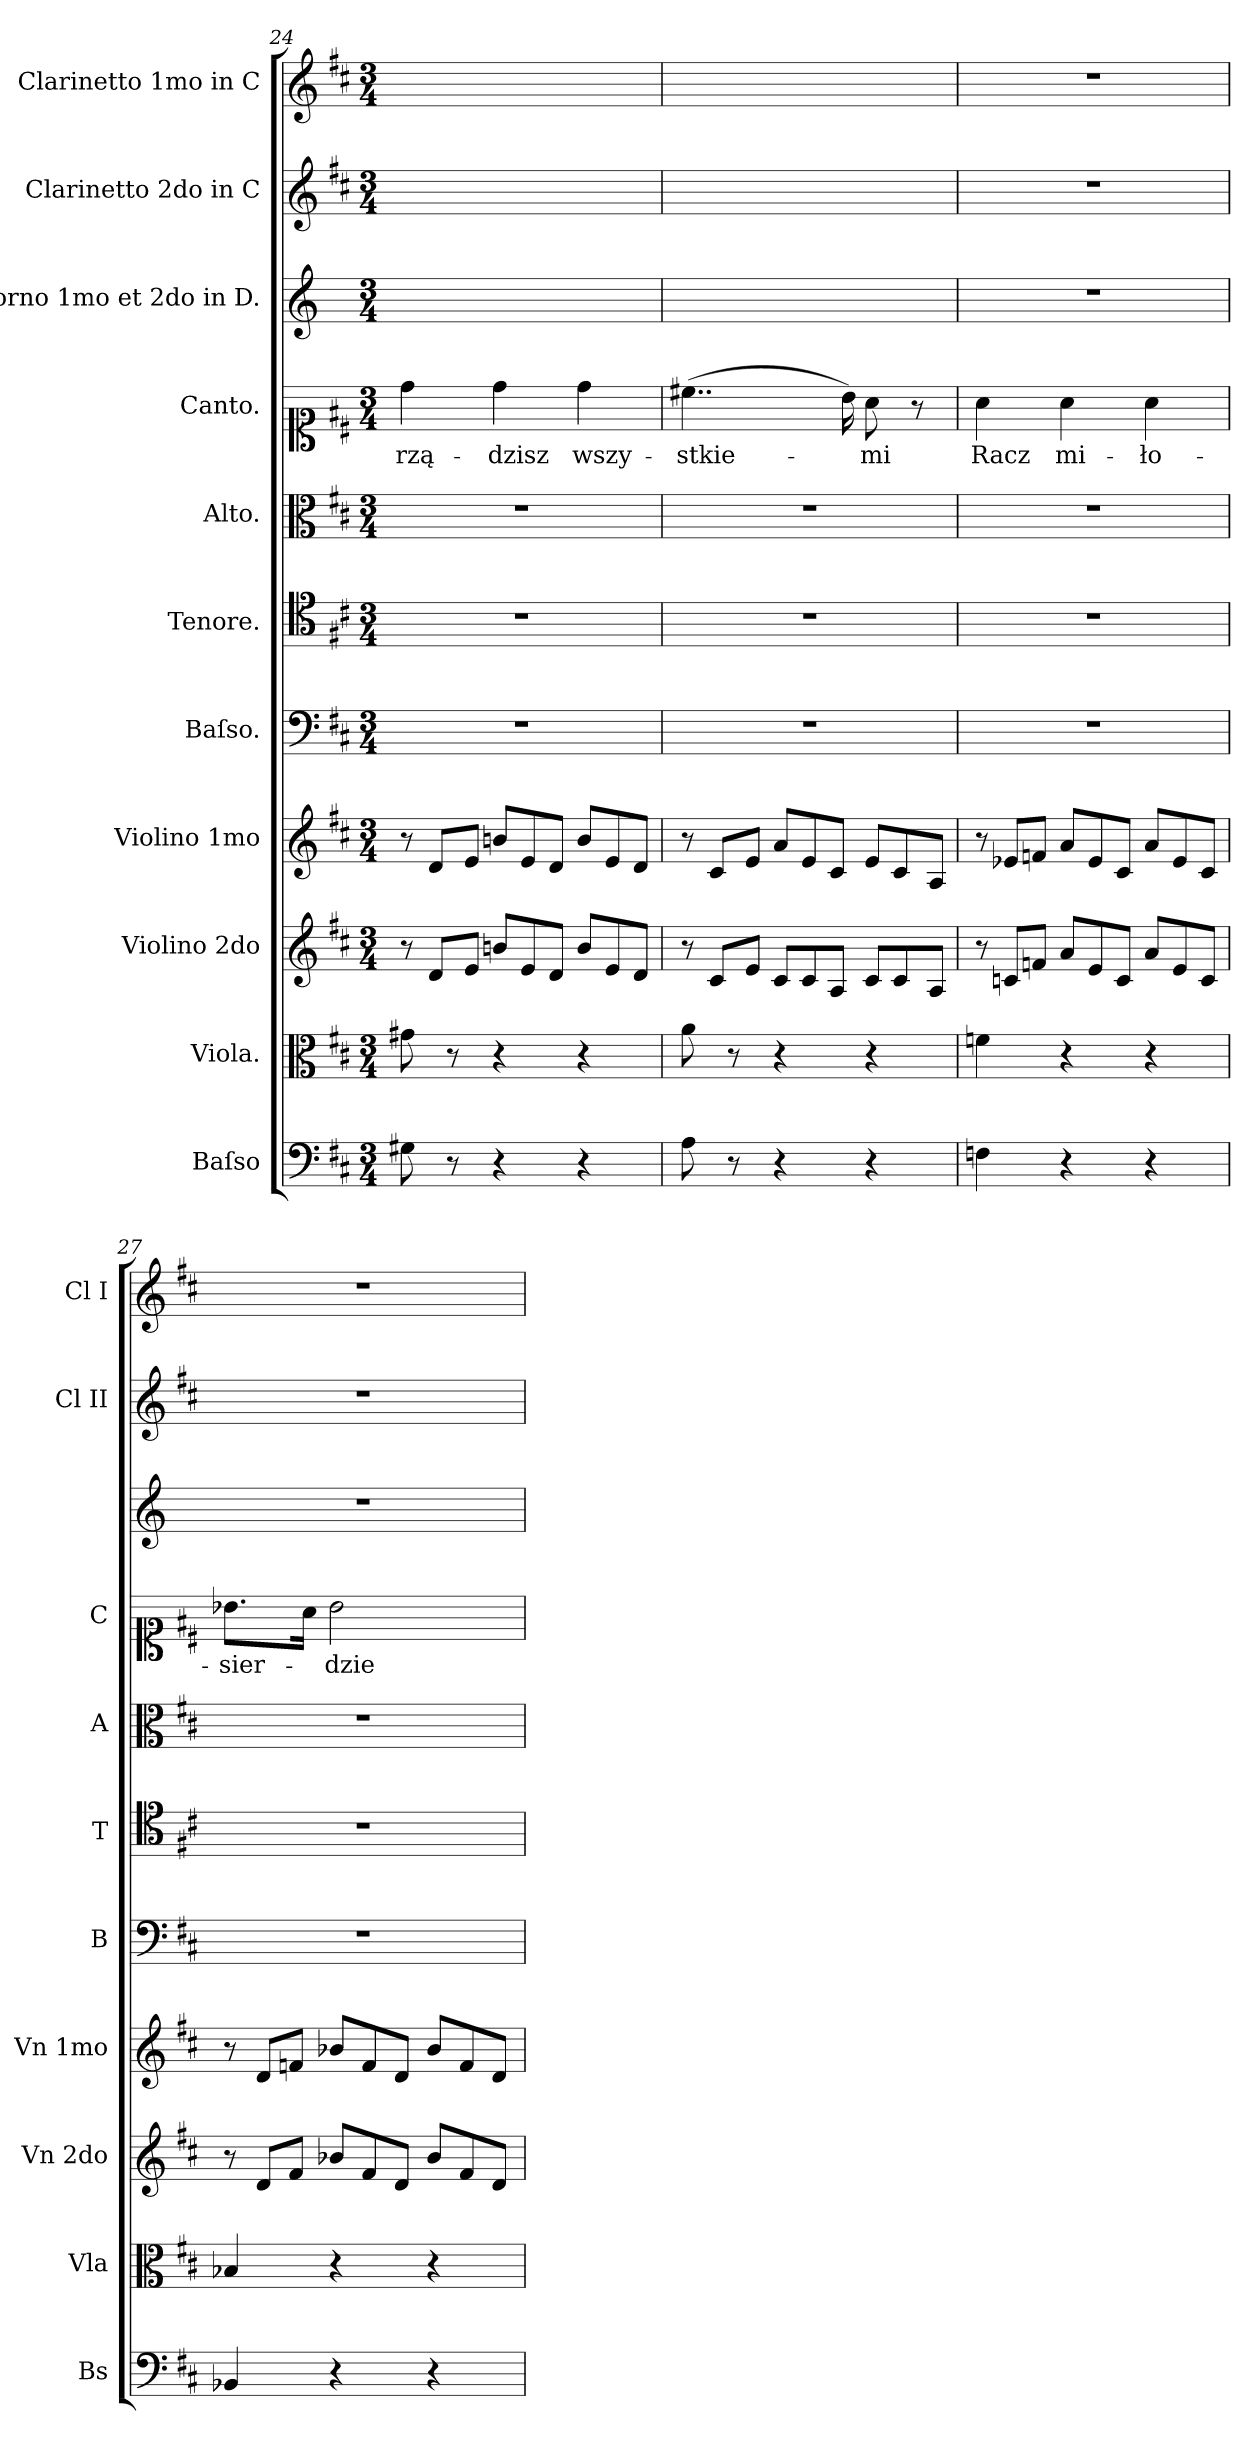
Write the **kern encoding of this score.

**kern	**kern	**kern	**kern	**kern	**kern	**kern	**kern	**text	**kern	**kern	**kern
*part11	*part10	*part9	*part8	*part7	*part6	*part5	*part4	*part4	*part3	*part2	*part1
*staff11	*staff10	*staff9	*staff8	*staff7	*staff6	*staff5	*staff4	*staff4	*staff3	*staff2	*staff1
*I"Baſso	*I"Viola.	*I"Violino 2do	*I"Violino 1mo	*I"Baſso.	*I"Tenore.	*I"Alto.	*I"Canto.	*	*I"Corno 1mo et 2do in D.	*I"Clarinetto 2do in C	*I"Clarinetto 1mo in C
*I'Bs	*I'Vla	*I'Vn 2do	*I'Vn 1mo	*I'B	*I'T	*I'A	*I'C	*	*	*I'Cl II	*I'Cl I
*clefF4	*clefC3	*clefG2	*clefG2	*clefF4	*clefC4	*clefC3	*clefC1	*	*clefG2	*clefG2	*clefG2
*	*	*	*	*	*	*	*	*	*ITrd-1c-2	*	*
*k[f#c#]	*k[f#c#]	*k[f#c#]	*k[f#c#]	*k[f#c#]	*k[f#c#]	*k[f#c#]	*k[f#c#]	*	*k[f#c#]	*k[f#c#]	*k[f#c#]
*D:	*D:	*D:	*D:	*D:	*D:	*D:	*D:	*	*	*D:	*D:
*M3/4	*M3/4	*M3/4	*M3/4	*M3/4	*M3/4	*M3/4	*M3/4	*	*M3/4	*M3/4	*M3/4
*	*	*Xtuplet	*Xtuplet	*	*	*	*	*	*	*	*
=24	=24	=24	=24	=24	=24	=24	=24	=24	=24	=24	=24
8G#X\	8g#X\	12r	12r	2.r	2.r	2.r	4dd\	rzą-	2.ryy	2.ryy	2.ryy
.	.	12d/L	12d/L	.	.	.	.	.	.	.	.
8r	8r	.	.	.	.	.	.	.	.	.	.
.	.	12e/J	12e/J	.	.	.	.	.	.	.	.
4r	4r	12bn\L	12bn\L	.	.	.	4dd\	-dzisz	.	.	.
.	.	12e/	12e/	.	.	.	.	.	.	.	.
.	.	12d/J	12d/J	.	.	.	.	.	.	.	.
4r	4r	12b\L	12b\L	.	.	.	4dd\	wszy-	.	.	.
.	.	12e/	12e/	.	.	.	.	.	.	.	.
.	.	12d/J	12d/J	.	.	.	.	.	.	.	.
=25	=25	=25	=25	=25	=25	=25	=25	=25	=25	=25	=25
8A\	8a\	12r	12r	2.r	2.r	2.r	(>4..cc#X\	-stkie-	2.ryy	2.ryy	2.ryy
.	.	12c#/L	12c#/L	.	.	.	.	.	.	.	.
8r	8r	.	.	.	.	.	.	.	.	.	.
.	.	12e/J	12e/J	.	.	.	.	.	.	.	.
4r	4r	12c#/L	12a/L	.	.	.	.	.	.	.	.
.	.	12c#/	12e/	.	.	.	.	.	.	.	.
.	.	12A/J	12c#/J	.	.	.	.	.	.	.	.
.	.	.	.	.	.	.	16b\)	.	.	.	.
4r	4r	12c#/L	12e/L	.	.	.	8a\	-mi	.	.	.
.	.	12c#/	12c#/	.	.	.	.	.	.	.	.
.	.	.	.	.	.	.	8r	.	.	.	.
.	.	12A/J	12A/J	.	.	.	.	.	.	.	.
=26	=26	=26	=26	=26	=26	=26	=26	=26	=26	=26	=26
4Fn\	4fn\	12r	12r	2.r	2.r	2.r	4a\	Racz	2.r	2.r	2.r
.	.	12cn/L	12e-X/L	.	.	.	.	.	.	.	.
.	.	12fn/J	12fn/J	.	.	.	.	.	.	.	.
4r	4r	12a/L	12a/L	.	.	.	4a\	mi-	.	.	.
.	.	12e/	12e-/	.	.	.	.	.	.	.	.
.	.	12c/J	12c#/J	.	.	.	.	.	.	.	.
4r	4r	12a/L	12a/L	.	.	.	4a\	-ło-	.	.	.
.	.	12e/	12e-/	.	.	.	.	.	.	.	.
.	.	12c/J	12c#/J	.	.	.	.	.	.	.	.
=27	=27	=27	=27	=27	=27	=27	=27	=27	=27	=27	=27
4BB-X/	4B-X/	12r	12r	2.r	2.r	2.r	8.b-X\L	-sier-	2.r	2.r	2.r
.	.	12d/L	12d/L	.	.	.	.	.	.	.	.
.	.	12f#/J	12fn/J	.	.	.	.	.	.	.	.
.	.	.	.	.	.	.	16a\Jk	.	.	.	.
4r	4r	12b-X\L	12b-X\L	.	.	.	2b-\	-dzie	.	.	.
.	.	12f#/	12f/	.	.	.	.	.	.	.	.
.	.	12d/J	12d/J	.	.	.	.	.	.	.	.
4r	4r	12b-\L	12b-\L	.	.	.	.	.	.	.	.
.	.	12f#/	12f/	.	.	.	.	.	.	.	.
.	.	12d/J	12d/J	.	.	.	.	.	.	.	.
=	=	=	=	=	=	=	=	=	=	=	=
*-	*-	*-	*-	*-	*-	*-	*-	*-	*-	*-	*-
